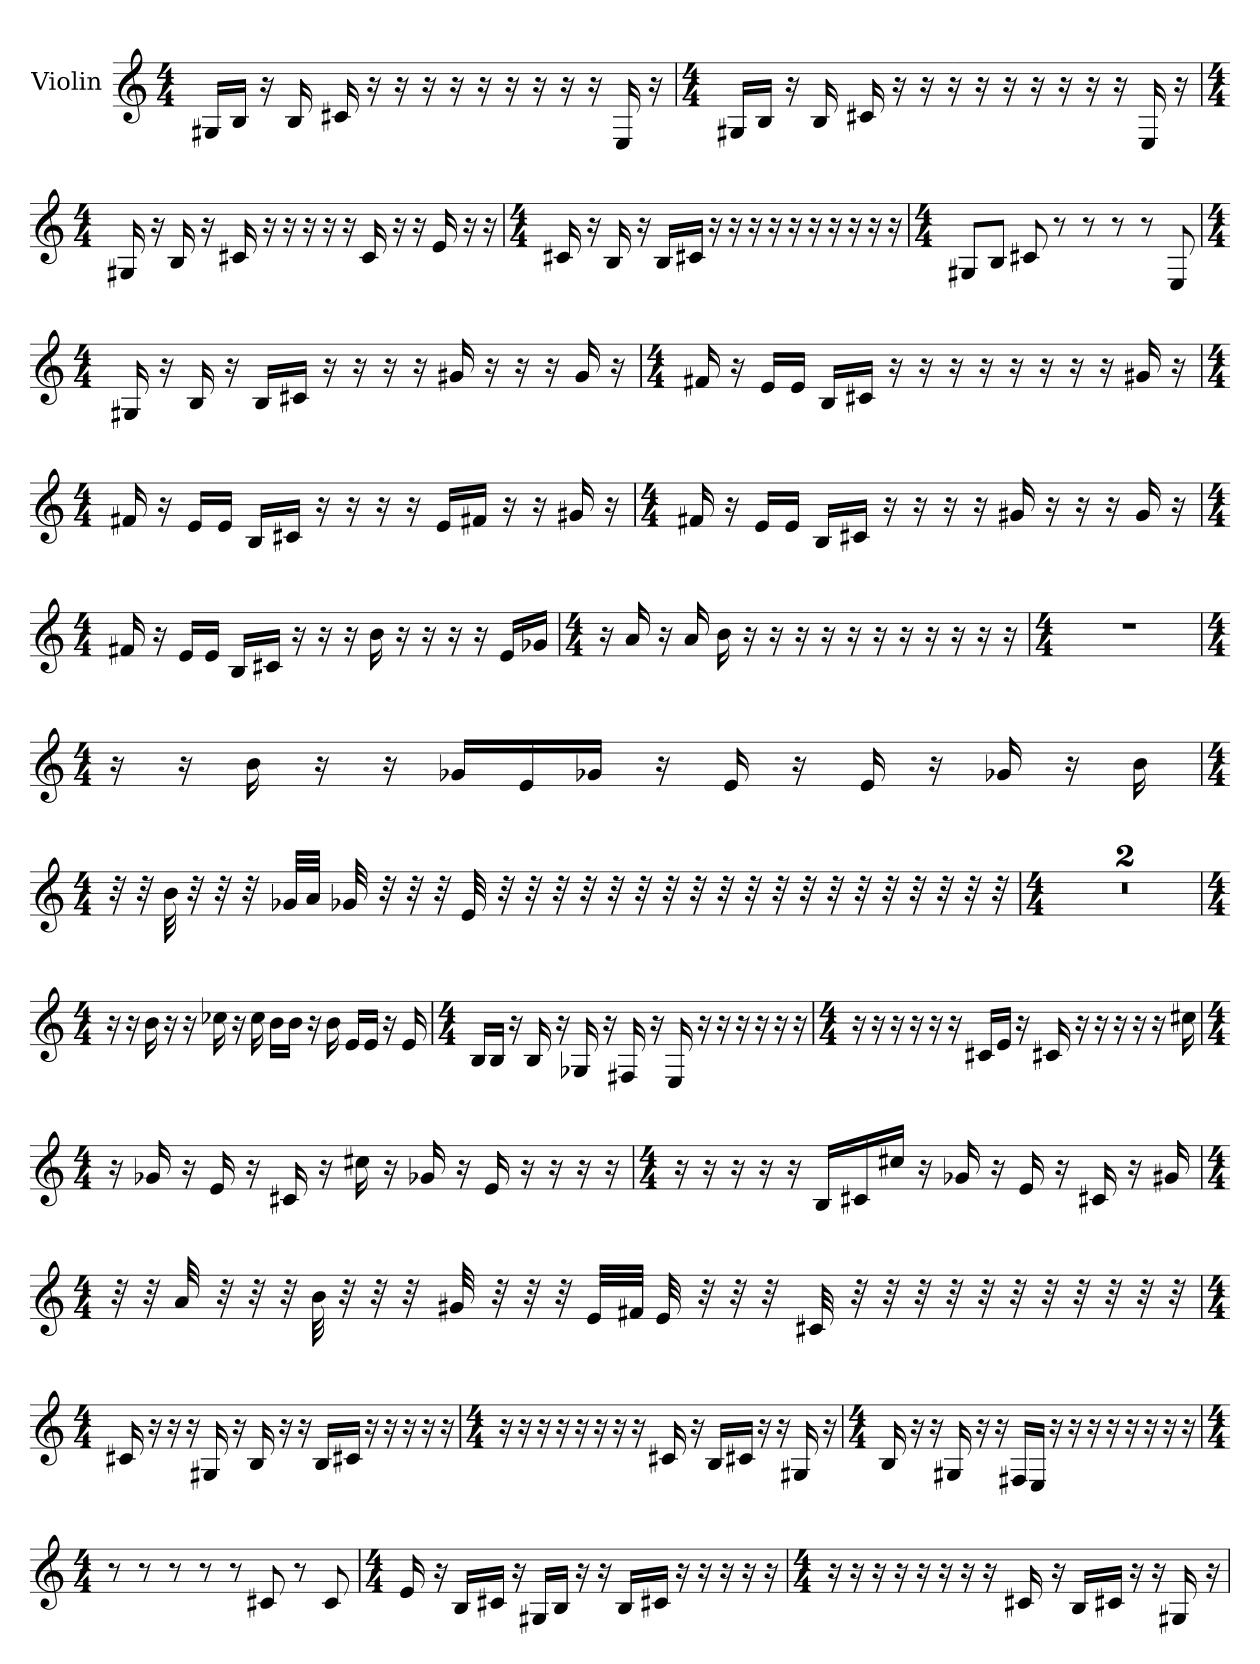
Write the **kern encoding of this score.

**kern
*part1
*staff1
*I"Violin
*I'Vln
*M4/4
=
16G#XLL
16BJJ
16r
16B
16c#X
16r
16r
16r
16r
16r
16r
16r
16r
16r
16E
16r
=
*M4/4
16G#XLL
16BJJ
16r
16B
16c#X
16r
16r
16r
16r
16r
16r
16r
16r
16r
16E
16r
=
*M4/4
16G#X
16r
16B
16r
16c#X
16r
16r
16r
16r
16r
16c#
16r
16r
16e
16r
16r
=
*M4/4
16c#X
16r
16B
16r
16BLL
16c#XJJ
16r
16r
16r
16r
16r
16r
16r
16r
16r
16r
=
*M4/4
8G#XL
8BJ
8c#X
8r
8r
8r
8r
8E
=
*M4/4
16G#X
16r
16B
16r
16BLL
16c#XJJ
16r
16r
16r
16r
16g#X
16r
16r
16r
16g#
16r
=
*M4/4
16f#X
16r
16eLL
16eJJ
16BLL
16c#XJJ
16r
16r
16r
16r
16r
16r
16r
16r
16g#X
16r
=
*M4/4
16f#X
16r
16eLL
16eJJ
16BLL
16c#XJJ
16r
16r
16r
16r
16eLL
16f#XJJ
16r
16r
16g#X
16r
=
*M4/4
16f#X
16r
16eLL
16eJJ
16BLL
16c#XJJ
16r
16r
16r
16r
16g#X
16r
16r
16r
16g#
16r
=
*M4/4
16f#X
16r
16eLL
16eJJ
16BLL
16c#XJJ
16r
16r
16r
16b
16r
16r
16r
16r
16eLL
16g-XJJ
=
*M4/4
16r
16a
16r
16a
16b
16r
16r
16r
16r
16r
16r
16r
16r
16r
16r
16r
=
*M4/4
1r
=
*M4/4
16r
16r
16b
16r
16r
16g-XLL
16e
16g-XJJ
16r
16e
16r
16e
16r
16g-X
16r
16b
=
*M4/4
32r
32r
32b
32r
32r
32r
32g-XLLL
32aJJJ
32g-X
32r
32r
32r
32e
32r
32r
32r
32r
32r
32r
32r
32r
32r
32r
32r
32r
32r
32r
32r
32r
32r
32r
32r
=
*M4/4
1r
=
*M4/4
1r
=
*M4/4
16r
16r
16b
16r
16r
16cc-X
16r
16cc-
16bLL
16bJJ
16r
16b
16eLL
16eJJ
16r
16e
=
*M4/4
16BLL
16BJJ
16r
16B
16r
16G-X
16r
16F#X
16r
16E
16r
16r
16r
16r
16r
16r
=
*M4/4
16r
16r
16r
16r
16r
16r
16c#XLL
16eJJ
16r
16c#X
16r
16r
16r
16r
16r
16cc#X
=
*M4/4
16r
16g-X
16r
16e
16r
16c#X
16r
16cc#X
16r
16g-X
16r
16e
16r
16r
16r
16r
=
*M4/4
16r
16r
16r
16r
16r
16BLL
16c#X
16cc#XJJ
16r
16g-X
16r
16e
16r
16c#X
16r
16g#X
=
*M4/4
32r
32r
32a
32r
32r
32r
32b
32r
32r
32r
32g#X
32r
32r
32r
32eLLL
32f#XJJJ
32e
32r
32r
32r
32c#X
32r
32r
32r
32r
32r
32r
32r
32r
32r
32r
32r
=
*M4/4
16c#X
16r
16r
16r
16G#X
16r
16B
16r
16r
16BLL
16c#XJJ
16r
16r
16r
16r
16r
=
*M4/4
16r
16r
16r
16r
16r
16r
16r
16r
16c#X
16r
16BLL
16c#XJJ
16r
16r
16G#X
16r
=
*M4/4
16B
16r
16r
16G#X
16r
16r
16F#XLL
16EJJ
16r
16r
16r
16r
16r
16r
16r
16r
=
*M4/4
8r
8r
8r
8r
8r
8c#X
8r
8c#
=
*M4/4
16e
16r
16BLL
16c#XJJ
16r
16G#XLL
16BJJ
16r
16r
16BLL
16c#XJJ
16r
16r
16r
16r
16r
=
*M4/4
16r
16r
16r
16r
16r
16r
16r
16r
16c#X
16r
16BLL
16c#XJJ
16r
16r
16G#X
16r
=
*-
